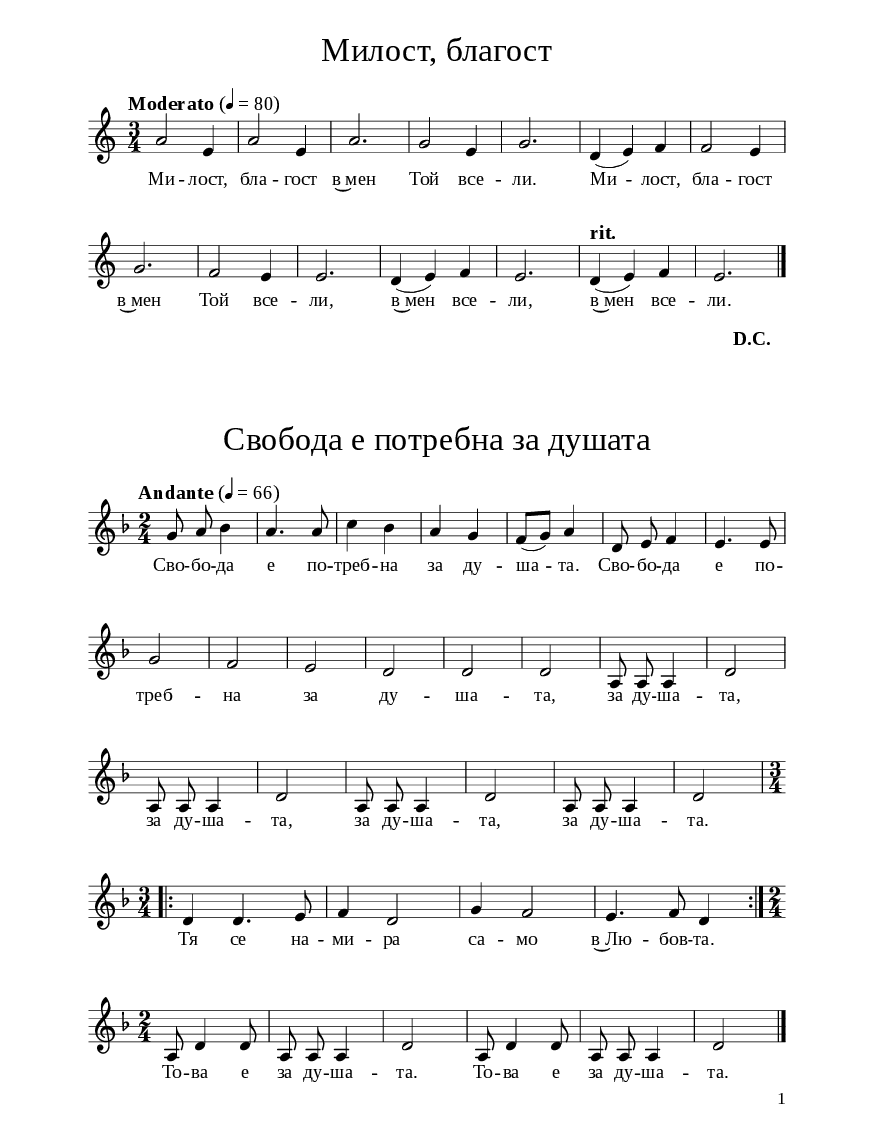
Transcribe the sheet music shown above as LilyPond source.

\version "2.24.4"

% include paper part and global functions
\include "include/globals.ily"

\bookpart {

  \label #'ref171_1
  \tocItem \markup "Милост, благост"

  \include "include/bookpart-paper.ily"
  \score {
    \include "include/score-layout.ily"

    \new Voice \absolute {
      \clef treble
      \key a \minor
      \time 3/4
      \tempoFunc "Moderato" 4 "80"
      \autoBeamOff

      a'2 e'4 | % 2
      a'2 e'4 | % 3
      a'2. | % 4
      \key c \major
      g'2 e'4 | % 5
      g'2. | % 6
      d'4 ( e'4 ) f'4 | % 7
      f'2 e'4 \break | % 8
      g'2. | % 9
      f'2 e'4 |
      e'2. | % 11
      d'4 ( e'4 ) f'4 | % 12
      e'2. | % 13
      \tempo "rit."  d'4  ( e'4 ) f'4 | % 14
      e'2.\bar "|."

    }

    \addlyrics {
      Ми -- лост, бла -- гост в~мен Той все -- ли.  Ми -- лост, бла -- гост   в~мен Той все -- ли, в~мен все -- ли, в~мен все -- ли.}


      \header {
        title = \titleFunc #'ref_desc_17 "Милост, благост" "Milost, blagost"
      }

      \midi{}

    } % score

    \markup \dc-one "D.C."

      \markup \vspace #3

    \label #'ref169_2
    \tocItem \markup "Свобода е потребна за душата"
    \score {
      \include "include/score-layout.ily"

      \new Voice \absolute {
        \clef treble
        \key d \minor
        \time 2/4
        \tempoFunc "Andante" 4 "66"
        \autoBeamOff

        g'8 a'8 bes'4 | % 2
        a'4.  a'8 | c''4  bes'4 | a'4 g'| % 3
        f'8 ([g'8]) a'4 |  % 4
        d'8  e'8 f'4 | % 5
        e'4. e'8 | \break
        g'2 | f'2 | e'2 | d'2 | d'2 | d'2 | a8 a8 a4 | d'2 | \break

        a8 a8 a4 | d'2 |a8 a8 a4 | d'2 |a8 a8 a4 | d'2 | \break
        \time 3/4 \bar ".|:-|" d'4 d'4. e'8| f'4 d'2 | g'4 f'2 | e'4. f'8 d'4  \bar ":|." \break

        \time 2/4 a8 d'4 d'8 | a8 a8 a4 | d'2|  a8 d'4 d'8 | a8 a8 a4 | d'2 \bar "|."
      }
      \addlyrics {
        "Сво-" -- бо -- да е по -- треб -- на
        за ду -- ша -- та. "Сво-" -- бо
        -- да е по -- треб -- на за ду --
        ша -- та, за ду -- ша -- та, за ду
        -- ша -- та, за ду
        -- ша -- та, за ду
        -- ша -- та. Тя се на -- ми -- ра са -- мо в~Лю -- бов -- та.
        То -- ва е за ду -- ша -- та. То -- ва е за ду -- ша -- та.
      }

      \header {
        title = \titleFunc #'ref_desc_19 "Свобода е потребна за душата" "Svoboda e potrebna za dušata"
      }

      \midi{}

    } % score



  } % bookpart

  % Più mosso
  %
